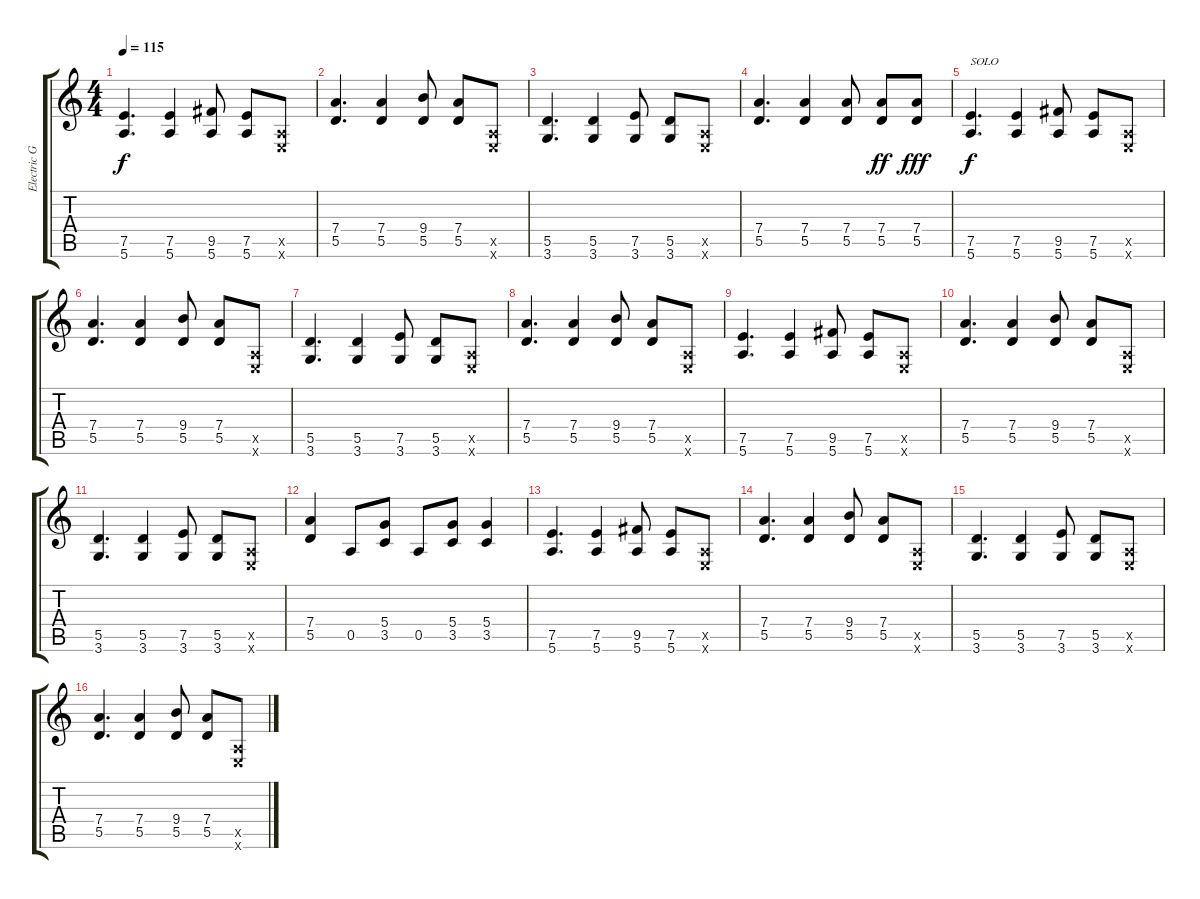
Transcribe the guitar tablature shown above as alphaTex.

\track ("Electric Guitar" "Electric G") {instrument distortionguitar}
\staff {score tabs}
\tuning (E4 B3 G3 D3 A2 E2) {hide}
\ts (4 4)
\tempo 115
\clef g2
\ks c
(7.5 5.6).4{d dy f} (7.5 5.6).4 (9.5 5.6).8 (7.5 5.6).8 (0.5{x} 0.6{x}).8 |
(7.4 5.5).4{d} (7.4 5.5).4 (9.4 5.5).8 (7.4 5.5).8 (0.5{x} 0.6{x}).8 |
(5.5 3.6).4{d} (5.5 3.6).4 (7.5 3.6).8 (5.5 3.6).8 (0.5{x} 0.6{x}).8 |
(7.4 5.5).4{d} (7.4 5.5).4 (7.4 5.5).8 (7.4 5.5).8{dy ff} (7.4 5.5).8{dy fff} |
(7.5 5.6).4{d txt "SOLO" dy f} (7.5 5.6).4 (9.5 5.6).8 (7.5 5.6).8 (0.5{x} 0.6{x}).8 |
(7.4 5.5).4{d} (7.4 5.5).4 (9.4 5.5).8 (7.4 5.5).8 (0.5{x} 0.6{x}).8 |
(5.5 3.6).4{d} (5.5 3.6).4 (7.5 3.6).8 (5.5 3.6).8 (0.5{x} 0.6{x}).8 |
(7.4 5.5).4{d} (7.4 5.5).4 (9.4 5.5).8 (7.4 5.5).8 (0.5{x} 0.6{x}).8 |
(7.5 5.6).4{d} (7.5 5.6).4 (9.5 5.6).8 (7.5 5.6).8 (0.5{x} 0.6{x}).8 |
(7.4 5.5).4{d} (7.4 5.5).4 (9.4 5.5).8 (7.4 5.5).8 (0.5{x} 0.6{x}).8 |
(5.5 3.6).4{d} (5.5 3.6).4 (7.5 3.6).8 (5.5 3.6).8 (0.5{x} 0.6{x}).8 |
(7.4 5.5).4 0.5.8 (5.4 3.5).8 0.5.8 (5.4 3.5).8 (5.4 3.5).4 |
(7.5 5.6).4{d} (7.5 5.6).4 (9.5 5.6).8 (7.5 5.6).8 (0.5{x} 0.6{x}).8 |
(7.4 5.5).4{d} (7.4 5.5).4 (9.4 5.5).8 (7.4 5.5).8 (0.5{x} 0.6{x}).8 |
(5.5 3.6).4{d} (5.5 3.6).4 (7.5 3.6).8 (5.5 3.6).8 (0.5{x} 0.6{x}).8 |
(7.4 5.5).4{d} (7.4 5.5).4 (9.4 5.5).8 (7.4 5.5).8 (0.5{x} 0.6{x}).8
